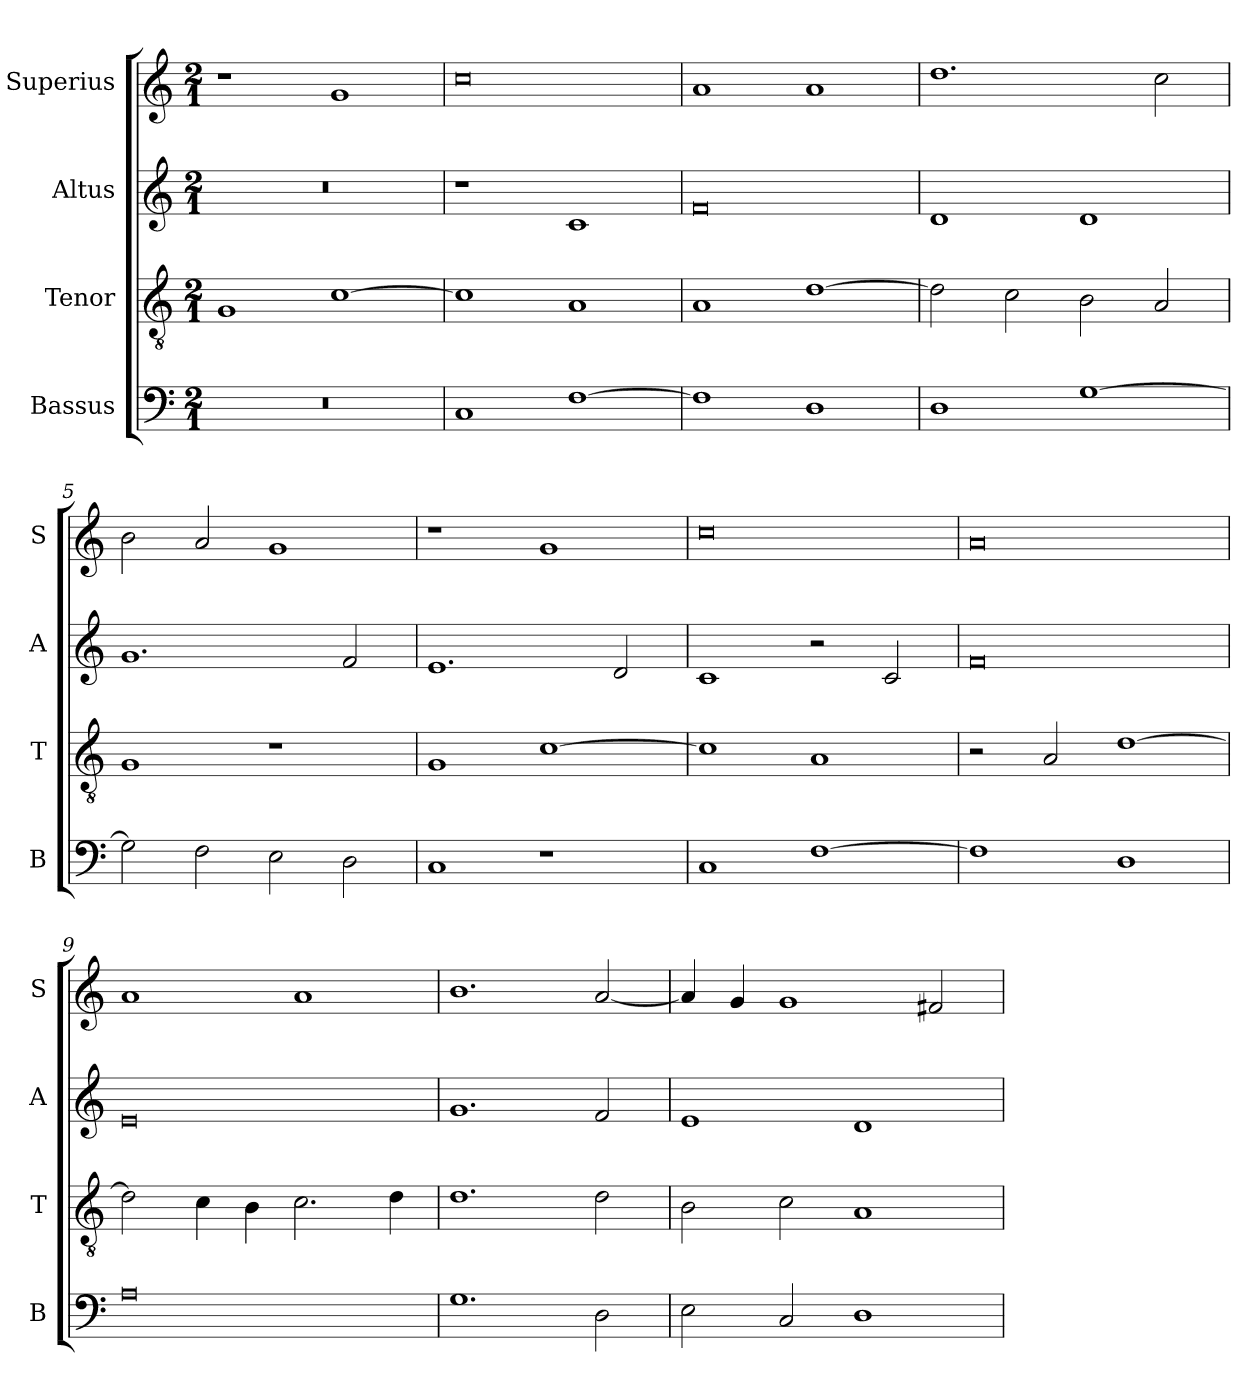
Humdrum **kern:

**kern	**kern	**kern	**kern
*part4	*part3	*part2	*part1
*staff4	*staff3	*staff2	*staff1
*I"Bassus	*I"Tenor	*I"Altus	*I"Superius
*I'B	*I'T	*I'A	*I'S
*clefF4	*clefGv2	*clefG2	*clefG2
*k[]	*k[]	*k[]	*k[]
*M2/1	*M2/1	*M2/1	*M2/1
=1	=1	=1	=1
0r	1G	0r	1r
.	[1c	.	1g
=2	=2	=2	=2
1C	1c]	1r	0cc
[1F	1A	1c	.
=3	=3	=3	=3
1F]	1A	0f	1a
1D	[1d	.	1a
=4	=4	=4	=4
1D	2d\]	1d	1.dd
.	2c\	.	.
[1G	2B\	1d	.
.	2A/	.	2cc\
=5	=5	=5	=5
2G\]	1G	1.g	2b\
2F\	.	.	2a/
2E\	1r	.	1g
2D\	.	2f/	.
=6	=6	=6	=6
1C	1G	1.e	1r
1r	[1c	.	1g
.	.	2d/	.
=7	=7	=7	=7
1C	1c]	1c	0cc
[1F	1A	2r	.
.	.	2c/	.
=8	=8	=8	=8
1F]	2r	0f	0a
.	2A/	.	.
1D	[1d	.	.
=9	=9	=9	=9
0A	2d\]	0e	1a
.	4c\	.	.
.	4B\	.	.
.	2.c\	.	1a
.	4d\	.	.
=10	=10	=10	=10
1.G	1.d	1.g	1.b
2D\	2d\	2f/	[2a/
=11	=11	=11	=11
2E\	2B\	1e	4a/]
.	.	.	4g/
2C/	2c\	.	1g
1D	1A	1d	.
.	.	.	2f#X/
=	=	=	=
*-	*-	*-	*-
